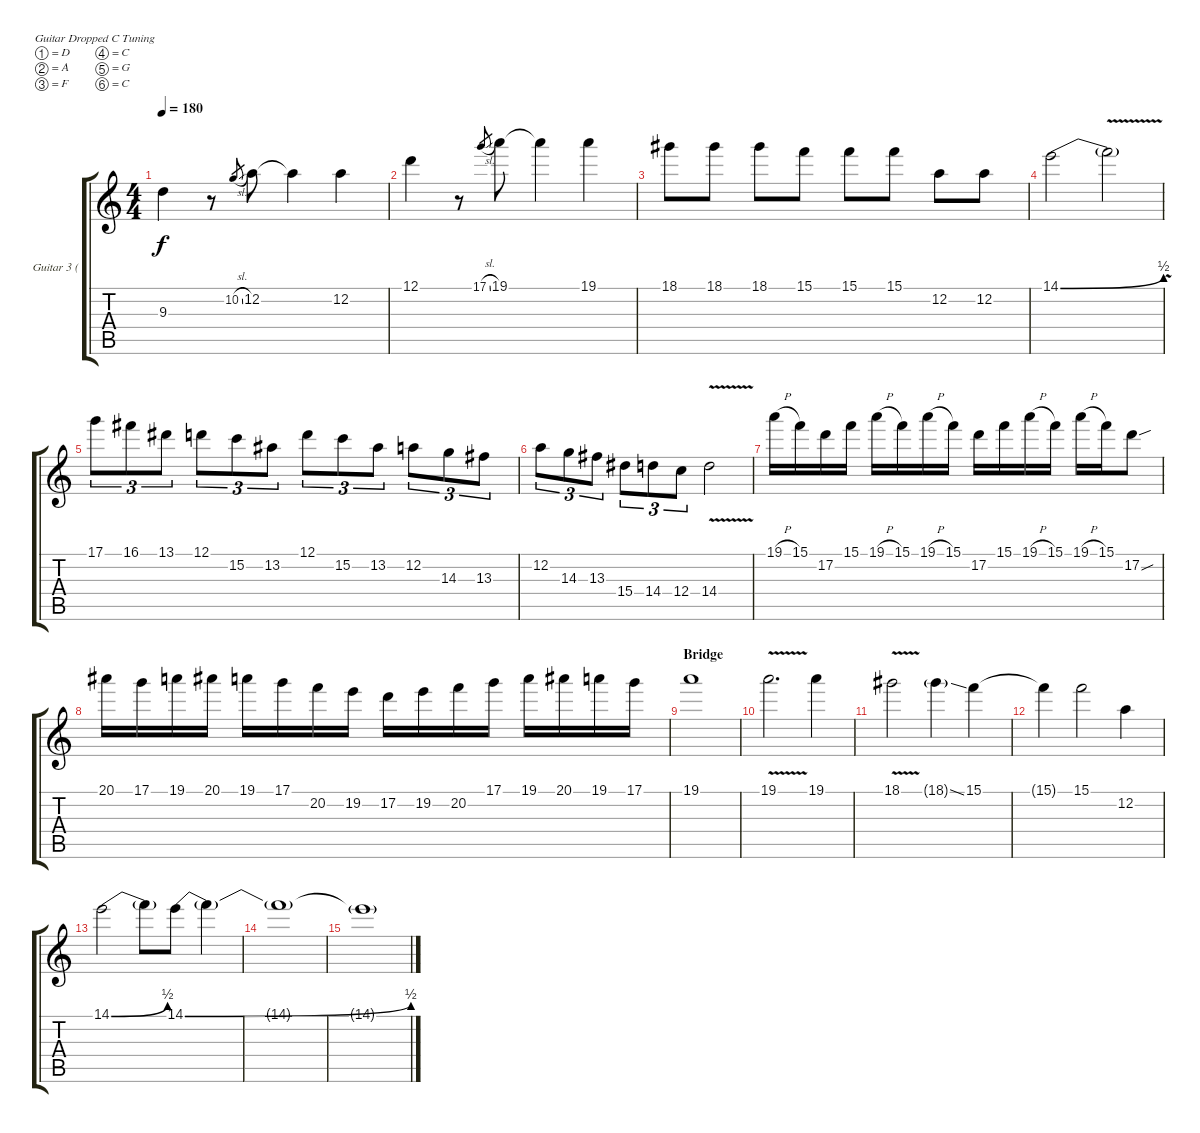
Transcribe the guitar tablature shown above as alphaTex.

\defaultSystemsLayout 4
\bracketExtendMode groupsimilarinstruments
\firstSystemTrackNameOrientation horizontal
\otherSystemsTrackNameOrientation horizontal
\track ("Guitar 3 (Lead) Left" "Guitar 3 (") {instrument distortionguitar}
\staff {score tabs}
\tuning (D4 A3 F3 C3 G2 C2)
\ts (4 4)
\tempo 180
\clef g2
\ks c
9.3.4{dy f} r.8 10.2{sl}.8{gr} 12.2.8 12.2{t}.4 12.2.4 |
12.1.4 r.8 17.1{sl}.8{gr} 19.1.8 19.1{t}.4 19.1.4 |
18.1.8 18.1.8 18.1.8 15.1.8 15.1.8 15.1.8 12.2.8 12.2.8 |
14.1{be (bend 0 0 15 2)}.2 14.1{v t}.2 |
17.1.8{tu (3 2)} 16.1.8{tu (3 2)} 13.1.8{tu (3 2)} 12.1.8{tu (3 2)} 15.2.8{tu (3 2)} 13.2.8{tu (3 2)} 12.1.8{tu (3 2)} 15.2.8{tu (3 2)} 13.2.8{tu (3 2)} 12.2.8{tu (3 2)} 14.3.8{tu (3 2)} 13.3.8{tu (3 2)} |
12.2.8{tu (3 2)} 14.3.8{tu (3 2)} 13.3.8{tu (3 2)} 15.4.8{tu (3 2)} 14.4.8{tu (3 2)} 12.4.8{tu (3 2)} 14.4{v}.2 |
19.1{h}.16 15.1.16 17.2.16 15.1.16 19.1{h}.16 15.1.16 19.1{h}.16 15.1.16 17.2.16 15.1.16 19.1{h}.16 15.1.16 19.1{h}.16 15.1.16 17.2{sou}.8 |
20.1.16 17.1.16 19.1.16 20.1.16 19.1.16 17.1.16 20.2.16 19.2.16 17.2.16 19.2.16 20.2.16 17.1.16 19.1.16 20.1.16 19.1.16 17.1.16 |
\section ("" "Bridge")
19.1.1 |
19.1{v}.2{d} 19.1.4 |
18.1{v}.2 18.1{ss g}.4 15.1.4 |
15.1{t}.4 15.1.2 12.2.4 |
14.1{be (bend 0 0 15 2)}.2 14.1{t}.8 14.1{be (bend 0 0 15 2)}.8 14.1{t}.4 |
14.1{t}.1 |
14.1{t}.1
